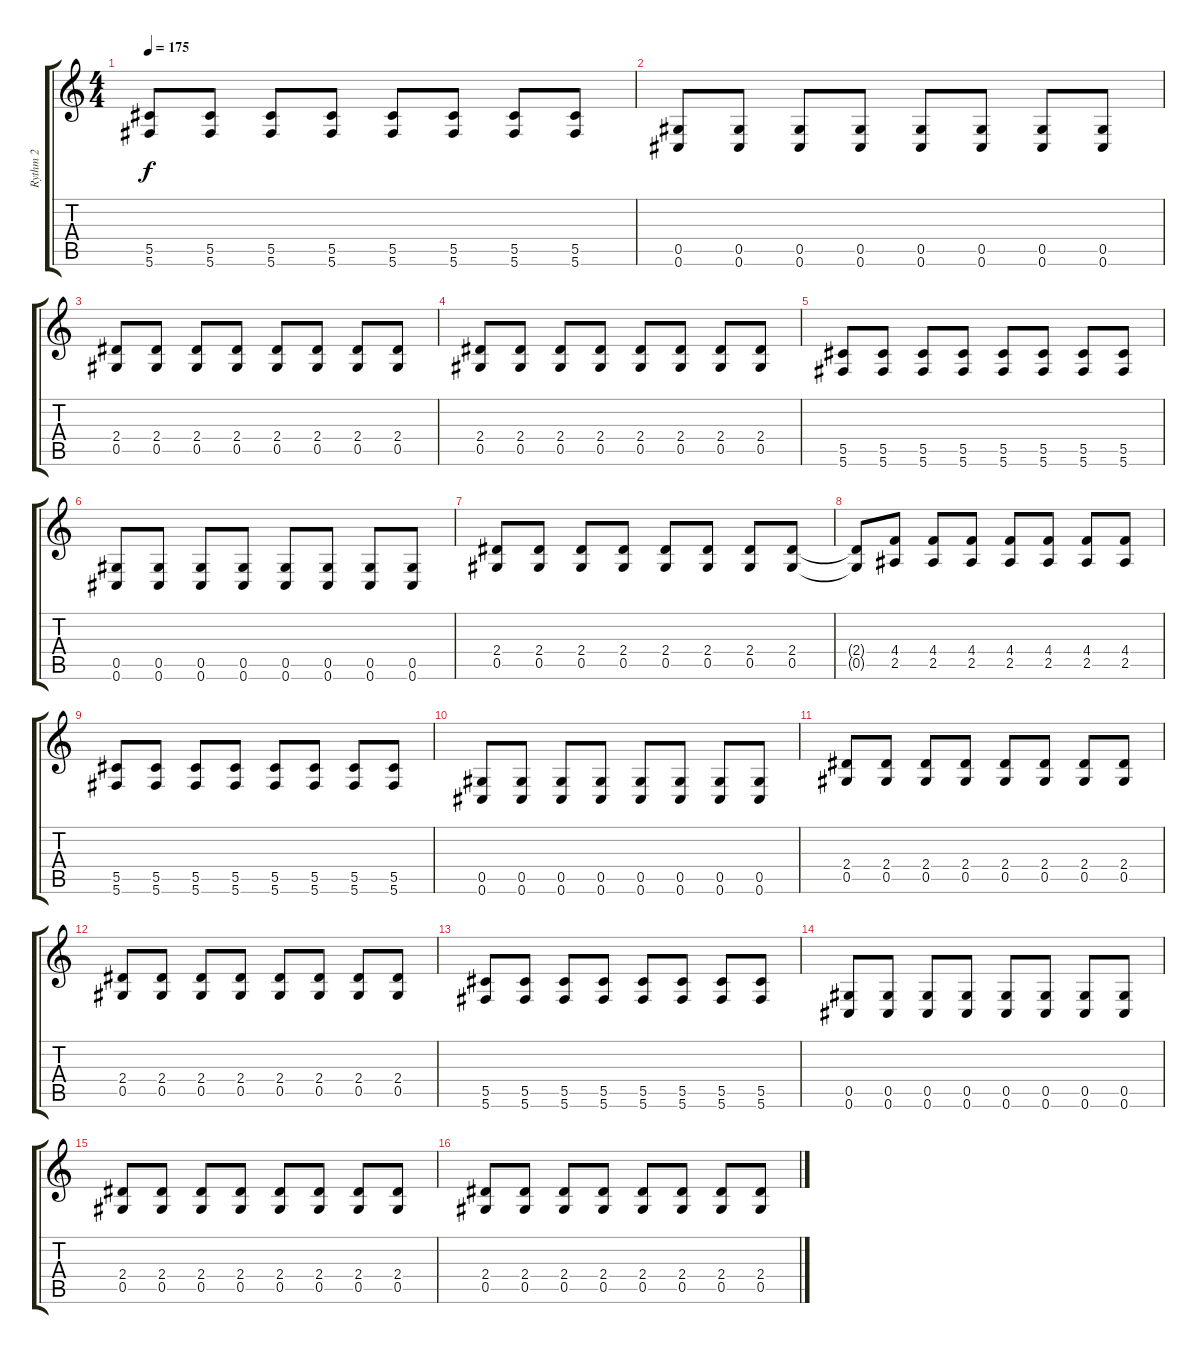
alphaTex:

\track ("Rythm 2" "Rythm 2") {instrument distortionguitar}
\staff {score tabs}
\tuning (Eb4 Bb3 Gb3 Db3 Ab2 Db2) {hide}
\ts (4 4)
\tempo 175
\clef g2
\ks c
(5.5 5.6).8{dy f} (5.5 5.6).8 (5.5 5.6).8 (5.5 5.6).8 (5.5 5.6).8 (5.5 5.6).8 (5.5 5.6).8 (5.5 5.6).8 |
(0.5 0.6).8 (0.5 0.6).8 (0.5 0.6).8 (0.5 0.6).8 (0.5 0.6).8 (0.5 0.6).8 (0.5 0.6).8 (0.5 0.6).8 |
(2.4 0.5).8 (2.4 0.5).8 (2.4 0.5).8 (2.4 0.5).8 (2.4 0.5).8 (2.4 0.5).8 (2.4 0.5).8 (2.4 0.5).8 |
(2.4 0.5).8 (2.4 0.5).8 (2.4 0.5).8 (2.4 0.5).8 (2.4 0.5).8 (2.4 0.5).8 (2.4 0.5).8 (2.4 0.5).8 |
(5.5 5.6).8 (5.5 5.6).8 (5.5 5.6).8 (5.5 5.6).8 (5.5 5.6).8 (5.5 5.6).8 (5.5 5.6).8 (5.5 5.6).8 |
(0.5 0.6).8 (0.5 0.6).8 (0.5 0.6).8 (0.5 0.6).8 (0.5 0.6).8 (0.5 0.6).8 (0.5 0.6).8 (0.5 0.6).8 |
(2.4 0.5).8 (2.4 0.5).8 (2.4 0.5).8 (2.4 0.5).8 (2.4 0.5).8 (2.4 0.5).8 (2.4 0.5).8 (2.4 0.5).8 |
(2.4{t} 0.5{t}).8 (4.4 2.5).8 (4.4 2.5).8 (4.4 2.5).8 (4.4 2.5).8 (4.4 2.5).8 (4.4 2.5).8 (4.4 2.5).8 |
(5.5 5.6).8 (5.5 5.6).8 (5.5 5.6).8 (5.5 5.6).8 (5.5 5.6).8 (5.5 5.6).8 (5.5 5.6).8 (5.5 5.6).8 |
(0.5 0.6).8 (0.5 0.6).8 (0.5 0.6).8 (0.5 0.6).8 (0.5 0.6).8 (0.5 0.6).8 (0.5 0.6).8 (0.5 0.6).8 |
(2.4 0.5).8 (2.4 0.5).8 (2.4 0.5).8 (2.4 0.5).8 (2.4 0.5).8 (2.4 0.5).8 (2.4 0.5).8 (2.4 0.5).8 |
(2.4 0.5).8 (2.4 0.5).8 (2.4 0.5).8 (2.4 0.5).8 (2.4 0.5).8 (2.4 0.5).8 (2.4 0.5).8 (2.4 0.5).8 |
(5.5 5.6).8 (5.5 5.6).8 (5.5 5.6).8 (5.5 5.6).8 (5.5 5.6).8 (5.5 5.6).8 (5.5 5.6).8 (5.5 5.6).8 |
(0.5 0.6).8 (0.5 0.6).8 (0.5 0.6).8 (0.5 0.6).8 (0.5 0.6).8 (0.5 0.6).8 (0.5 0.6).8 (0.5 0.6).8 |
(2.4 0.5).8 (2.4 0.5).8 (2.4 0.5).8 (2.4 0.5).8 (2.4 0.5).8 (2.4 0.5).8 (2.4 0.5).8 (2.4 0.5).8 |
(2.4 0.5).8 (2.4 0.5).8 (2.4 0.5).8 (2.4 0.5).8 (2.4 0.5).8 (2.4 0.5).8 (2.4 0.5).8 (2.4 0.5).8
